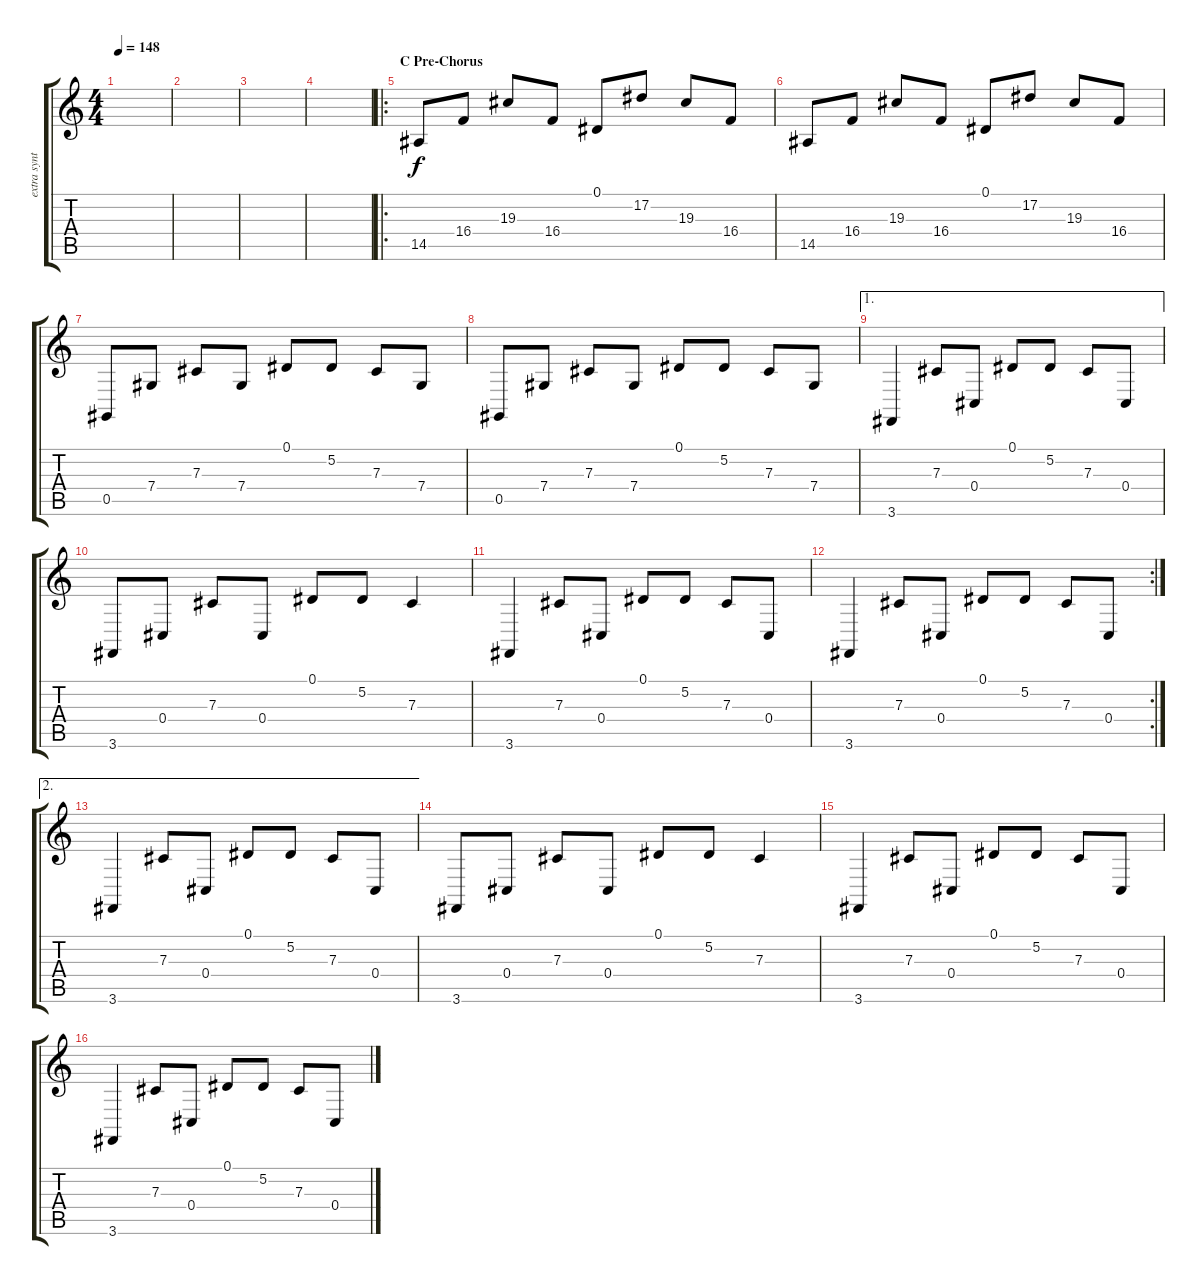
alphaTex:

\track ("extra synths" "extra synt") {instrument lead1square}
\staff {score tabs}
\tuning (Eb4 Bb3 Gb3 Db3 Ab2 Eb2) {hide}
\ts (4 4)
\tempo 148
\clef g2
\ks c
|
|
|
|
\ro
\section ("" "C Pre-Chorus")
14.5.8 16.4.8 19.3.8 16.4.8 0.1.8 17.2.8 19.3.8 16.4.8 |
14.5.8 16.4.8 19.3.8 16.4.8 0.1.8 17.2.8 19.3.8 16.4.8 |
0.5.8 7.4.8 7.3.8 7.4.8 0.1.8 5.2.8 7.3.8 7.4.8 |
0.5.8 7.4.8 7.3.8 7.4.8 0.1.8 5.2.8 7.3.8 7.4.8 |
\ae 1
3.6.4 7.3.8 0.4.8 0.1.8 5.2.8 7.3.8 0.4.8 |
3.6.8 0.4.8 7.3.8 0.4.8 0.1.8 5.2.8 7.3.4 |
3.6.4 7.3.8 0.4.8 0.1.8 5.2.8 7.3.8 0.4.8 |
\rc 2
3.6.4 7.3.8 0.4.8 0.1.8 5.2.8 7.3.8 0.4.8 |
\ae 2
3.6.4 7.3.8 0.4.8 0.1.8 5.2.8 7.3.8 0.4.8 |
3.6.8 0.4.8 7.3.8 0.4.8 0.1.8 5.2.8 7.3.4 |
3.6.4 7.3.8 0.4.8 0.1.8 5.2.8 7.3.8 0.4.8 |
3.6.4 7.3.8 0.4.8 0.1.8 5.2.8 7.3.8 0.4.8
